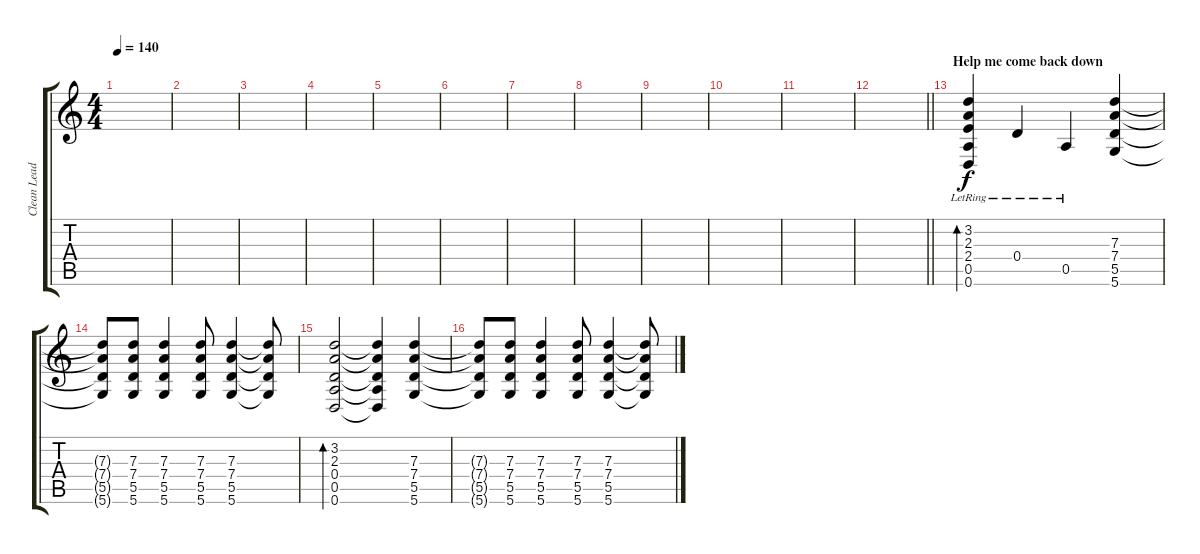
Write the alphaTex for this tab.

\track ("Clean Lead Guitar" "Clean Lead") {instrument acousticguitarsteel}
\staff {score tabs}
\tuning (E4 B3 G3 D3 A2 D2) {hide}
\ts (4 4)
\tempo 140
\clef g2
\ks c
|
|
|
|
|
|
|
|
|
|
|
\barLineRight lightlight
|
\section ("" "Help me come back down")
(3.2{lr} 2.3{lr} 2.4{lr} 0.5{lr} 0.6{lr}).4{bd 60} 0.4{lr}.4 0.5{lr}.4 (7.3 7.4 5.5 5.6).4 |
(7.3{t} 7.4{t} 5.5{t} 5.6{t}).8 (7.3 7.4 5.5 5.6).8 (7.3 7.4 5.5 5.6).4 (7.3 7.4 5.5 5.6).8 (7.3 7.4 5.5 5.6).4 (7.3{t} 7.4{t} 5.5{t} 5.6{t}).8 |
(3.2 2.3 0.4 0.5 0.6).2{bd 60} (3.2{t} 2.3{t} 0.4{t} 0.5{t} 0.6{t}).4 (7.3 7.4 5.5 5.6).4 |
(7.3{t} 7.4{t} 5.5{t} 5.6{t}).8 (7.3 7.4 5.5 5.6).8 (7.3 7.4 5.5 5.6).4 (7.3 7.4 5.5 5.6).8 (7.3 7.4 5.5 5.6).4 (7.3{t} 7.4{t} 5.5{t} 5.6{t}).8
